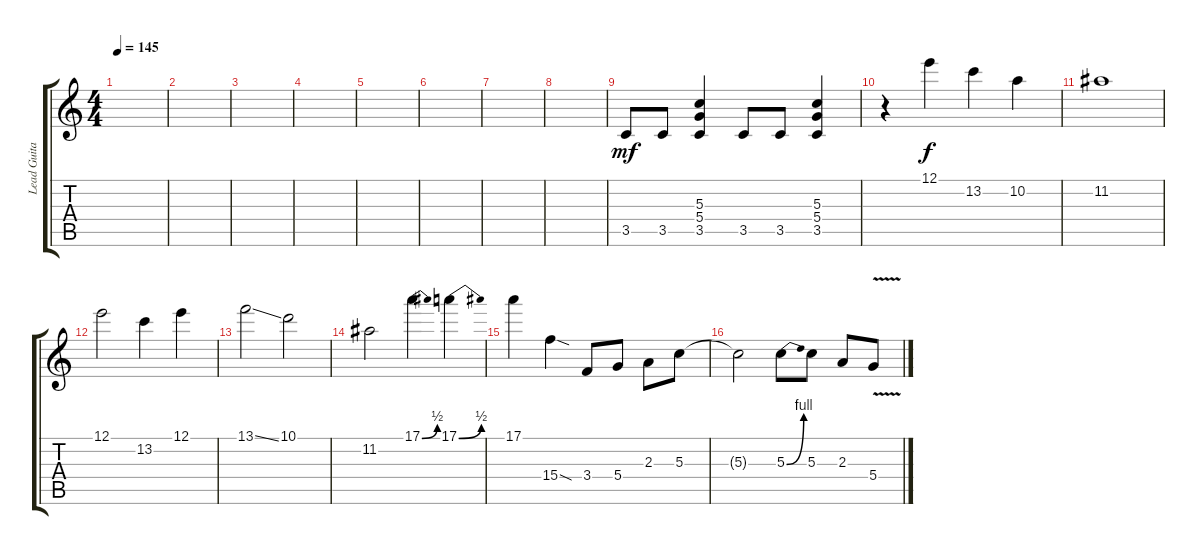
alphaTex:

\track ("Lead Guitar" "Lead Guita") {instrument overdrivenguitar}
\staff {score tabs}
\tuning (E4 B3 G3 D3 A2 E2) {hide}
\ts (4 4)
\tempo 145
\clef g2
\ks c
|
|
|
|
|
|
|
|
3.5.8{dy mf} 3.5.8 (5.3 5.4 3.5).4 3.5.8 3.5.8 (5.3 5.4 3.5).4 |
r.4 12.1.4{dy f} 13.2.4 10.2.4 |
11.2.1 |
12.1.2 13.2.4 12.1.4 |
13.1{ss}.2 10.1.2 |
11.2.2 17.1{be (bend 0 0 60 2)}.4 17.1{be (bend 0 0 60 2)}.4 |
17.1.4 15.4{sod}.4{volume 15 balance 8 instrument distortionguitar} 3.4.8 5.4.8 2.3.8 5.3.8 |
5.3{t}.2 5.3{be (bend 0 0 60 4)}.8 5.3.8 2.3.8 5.4{v}.8
